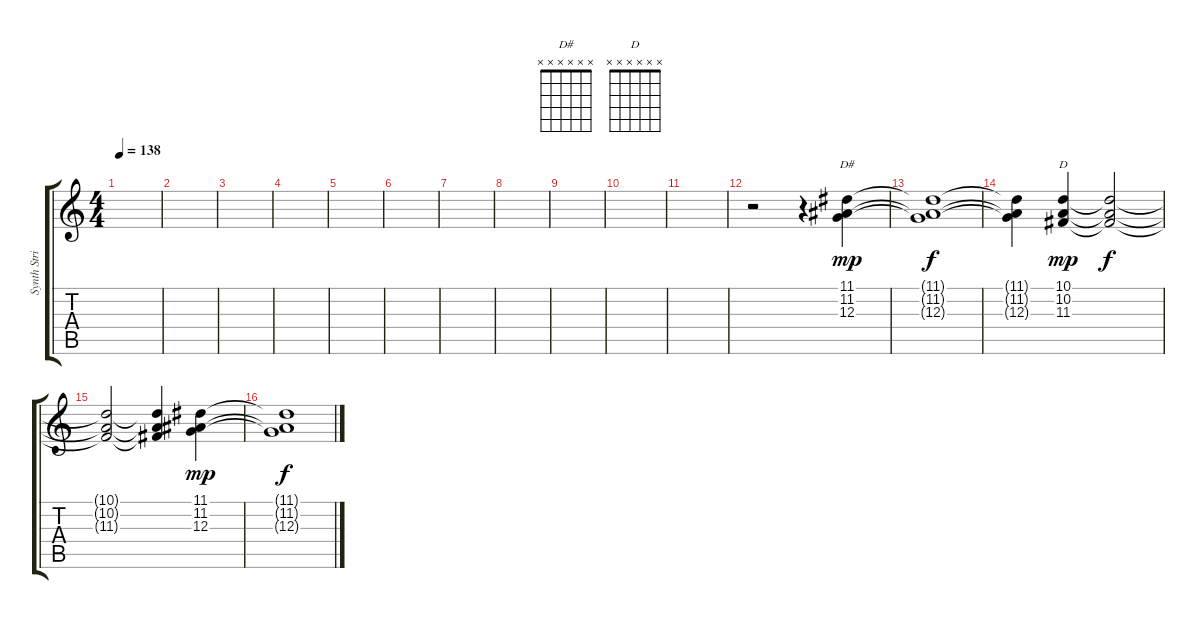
\track ("Synth Strings" "Synth Stri") {instrument synthstrings2}
\staff {score tabs}
\tuning (E4 B3 G3 D3 A2 E2) {hide}
\chord ("D#" x x x x x x)
\chord ("D" x x x x x x)
\ts (4 4)
\tempo 138
\clef g2
\ks c
|
|
|
|
|
|
|
|
|
|
|
r.2 r.4 (11.1 11.2 12.3).4{ch "D#" dy mp} |
(11.1{t} 11.2{t} 12.3{t}).1{dy f} |
(11.1{t} 11.2{t} 12.3{t}).4 (10.1 10.2 11.3).4{ch "D" dy mp} (10.1{t} 10.2{t} 11.3{t}).2{dy f} |
(10.1{t} 10.2{t} 11.3{t}).2 (10.1{t} 10.2{t} 11.3{t}).4 (11.1 11.2 12.3).4{dy mp} |
(11.1{t} 11.2{t} 12.3{t}).1{dy f}
